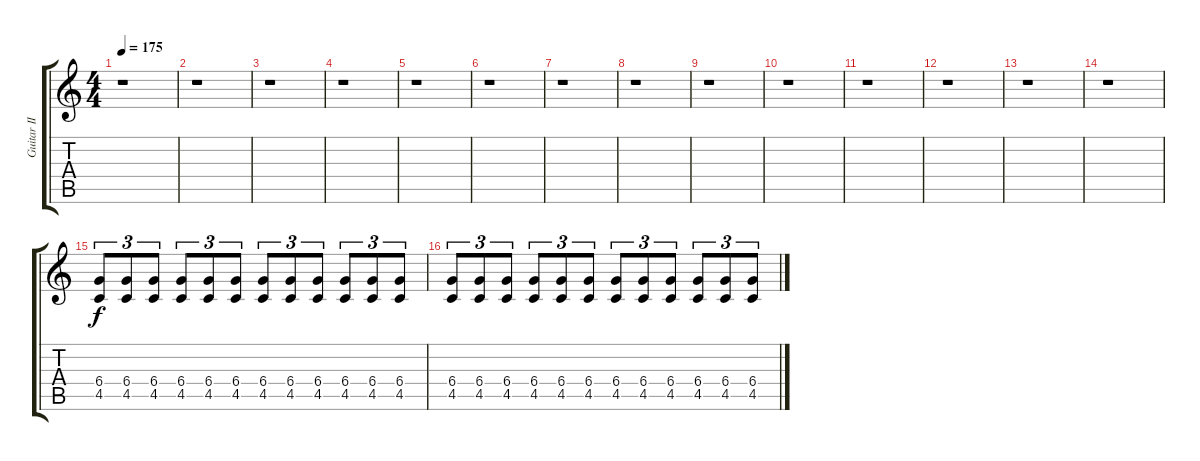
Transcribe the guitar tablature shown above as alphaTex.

\track ("Guitar II" "Guitar II") {instrument overdrivenguitar}
\staff {score tabs}
\tuning (Eb4 Bb3 Gb3 Db3 Ab2 Eb2) {hide}
\ts (4 4)
\tempo 175
\clef g2
\ks c
r.1{dy f} |
r.1 |
r.1 |
r.1 |
r.1 |
r.1 |
r.1 |
r.1 |
r.1 |
r.1 |
r.1 |
r.1 |
r.1 |
r.1 |
(6.4 4.5).8{tu (3 2)} (6.4 4.5).8{tu (3 2)} (6.4 4.5).8{tu (3 2)} (6.4 4.5).8{tu (3 2)} (6.4 4.5).8{tu (3 2)} (6.4 4.5).8{tu (3 2)} (6.4 4.5).8{tu (3 2)} (6.4 4.5).8{tu (3 2)} (6.4 4.5).8{tu (3 2)} (6.4 4.5).8{tu (3 2)} (6.4 4.5).8{tu (3 2)} (6.4 4.5).8{tu (3 2)} |
(6.4 4.5).8{tu (3 2)} (6.4 4.5).8{tu (3 2)} (6.4 4.5).8{tu (3 2)} (6.4 4.5).8{tu (3 2)} (6.4 4.5).8{tu (3 2)} (6.4 4.5).8{tu (3 2)} (6.4 4.5).8{tu (3 2)} (6.4 4.5).8{tu (3 2)} (6.4 4.5).8{tu (3 2)} (6.4 4.5).8{tu (3 2)} (6.4 4.5).8{tu (3 2)} (6.4 4.5).8{tu (3 2)}
